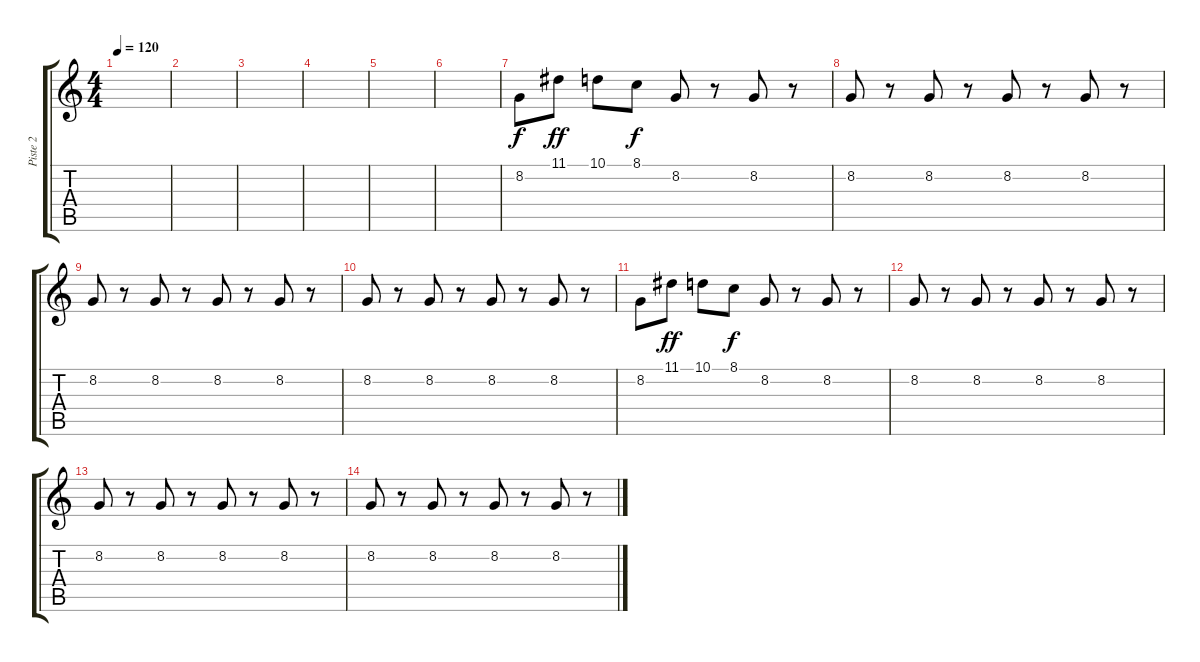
\track ("Piste 2" "Piste 2") {instrument fx1rain}
\staff {score tabs}
\tuning (E4 B3 G3 D3 A2 E2) {hide}
\ts (4 4)
\tempo 120
\clef g2
\ks c
|
|
|
|
|
|
8.2.8 11.1.8{dy ff} 10.1.8 8.1.8{dy f} 8.2.8 r.8 8.2.8 r.8 |
8.2.8 r.8 8.2.8 r.8 8.2.8 r.8 8.2.8 r.8 |
8.2.8 r.8 8.2.8 r.8 8.2.8 r.8 8.2.8 r.8 |
8.2.8 r.8 8.2.8 r.8 8.2.8 r.8 8.2.8 r.8 |
8.2.8 11.1.8{dy ff} 10.1.8 8.1.8{dy f} 8.2.8 r.8 8.2.8 r.8 |
8.2.8 r.8 8.2.8 r.8 8.2.8 r.8 8.2.8 r.8 |
8.2.8 r.8 8.2.8 r.8 8.2.8 r.8 8.2.8 r.8 |
8.2.8 r.8 8.2.8 r.8 8.2.8 r.8 8.2.8 r.8
